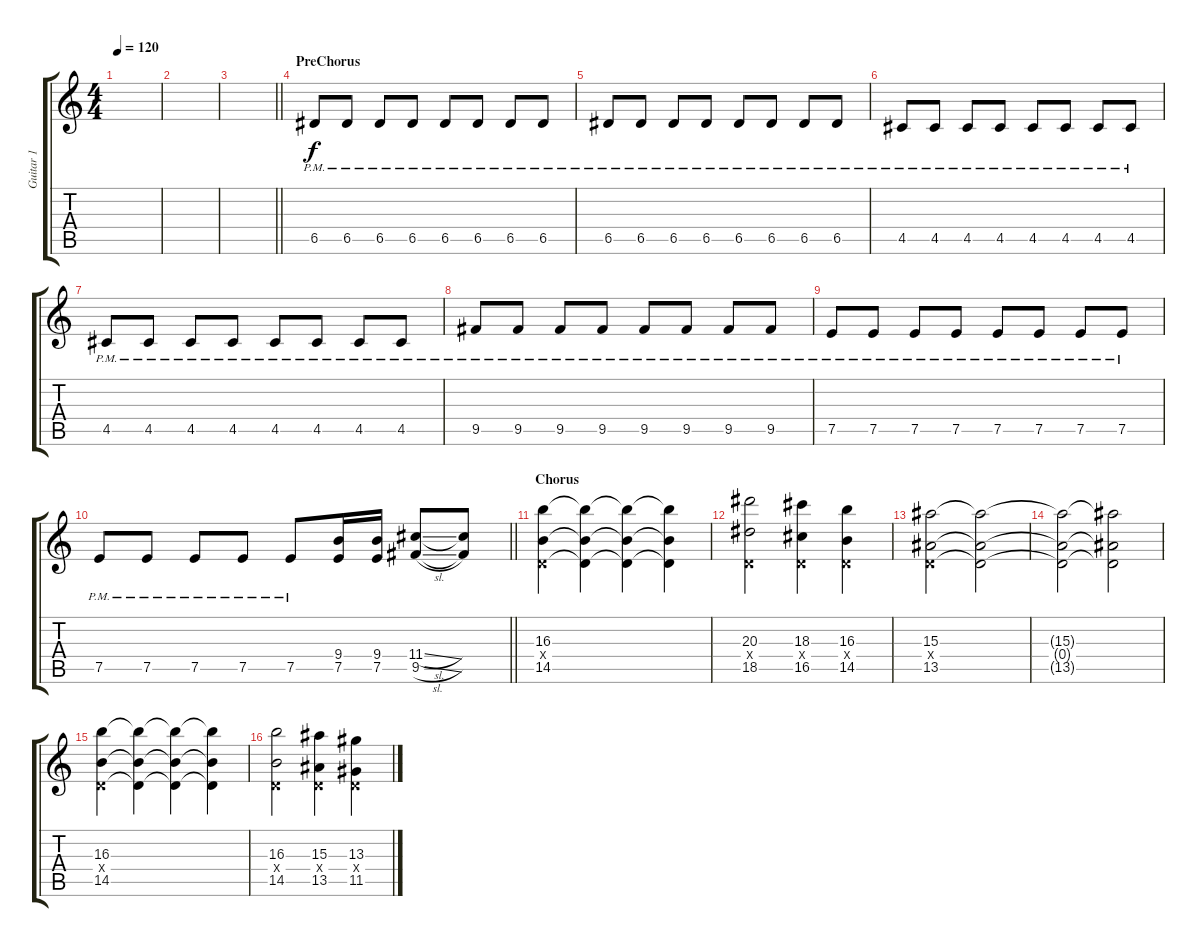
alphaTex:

\track ("Guitar 1" "Guitar 1") {instrument distortionguitar}
\staff {score tabs}
\tuning (E4 B3 G3 D3 A2 E2) {hide}
\ts (4 4)
\tempo 120
\clef g2
\ks c
|
|
\barLineRight lightlight
|
\section ("" "PreChorus")
6.5{pm}.8 6.5{pm}.8 6.5{pm}.8 6.5{pm}.8 6.5{pm}.8 6.5{pm}.8 6.5{pm}.8 6.5{pm}.8 |
6.5{pm}.8 6.5{pm}.8 6.5{pm}.8 6.5{pm}.8 6.5{pm}.8 6.5{pm}.8 6.5{pm}.8 6.5{pm}.8 |
4.5{pm}.8 4.5{pm}.8 4.5{pm}.8 4.5{pm}.8 4.5{pm}.8 4.5{pm}.8 4.5{pm}.8 4.5{pm}.8 |
4.5{pm}.8 4.5{pm}.8 4.5{pm}.8 4.5{pm}.8 4.5{pm}.8 4.5{pm}.8 4.5{pm}.8 4.5{pm}.8 |
9.5{pm}.8 9.5{pm}.8 9.5{pm}.8 9.5{pm}.8 9.5{pm}.8 9.5{pm}.8 9.5{pm}.8 9.5{pm}.8 |
7.5{pm}.8 7.5{pm}.8 7.5{pm}.8 7.5{pm}.8 7.5{pm}.8 7.5{pm}.8 7.5{pm}.8 7.5{pm}.8 |
\barLineRight lightlight
7.5{pm}.8 7.5{pm}.8 7.5{pm}.8 7.5{pm}.8 7.5{pm}.8 (9.4 7.5).16 (9.4 7.5).16 (11.4{sl} 9.5{sl}).8 (11.4{t} 9.5{t}).8 |
\section ("" "Chorus")
(16.3 0.4{x} 14.5).4 (16.3{t} 0.4{t} 14.5{t}).4 (16.3{t} 0.4{t} 14.5{t}).4 (16.3{t} 0.4{t} 14.5{t}).4 |
(20.3 0.4{x} 18.5).2 (18.3 0.4{x} 16.5).4 (16.3 0.4{x} 14.5).4 |
(15.3 0.4{x} 13.5).2 (15.3{t} 0.4{t} 13.5{t}).2 |
(15.3{t} 0.4{t} 13.5{t}).2 (15.3{t} 0.4{t} 13.5{t}).2 |
(16.3 0.4{x} 14.5).4 (16.3{t} 0.4{t} 14.5{t}).4 (16.3{t} 0.4{t} 14.5{t}).4 (16.3{t} 0.4{t} 14.5{t}).4 |
(16.3 0.4{x} 14.5).2 (15.3 0.4{x} 13.5).4 (13.3 0.4{x} 11.5).4
